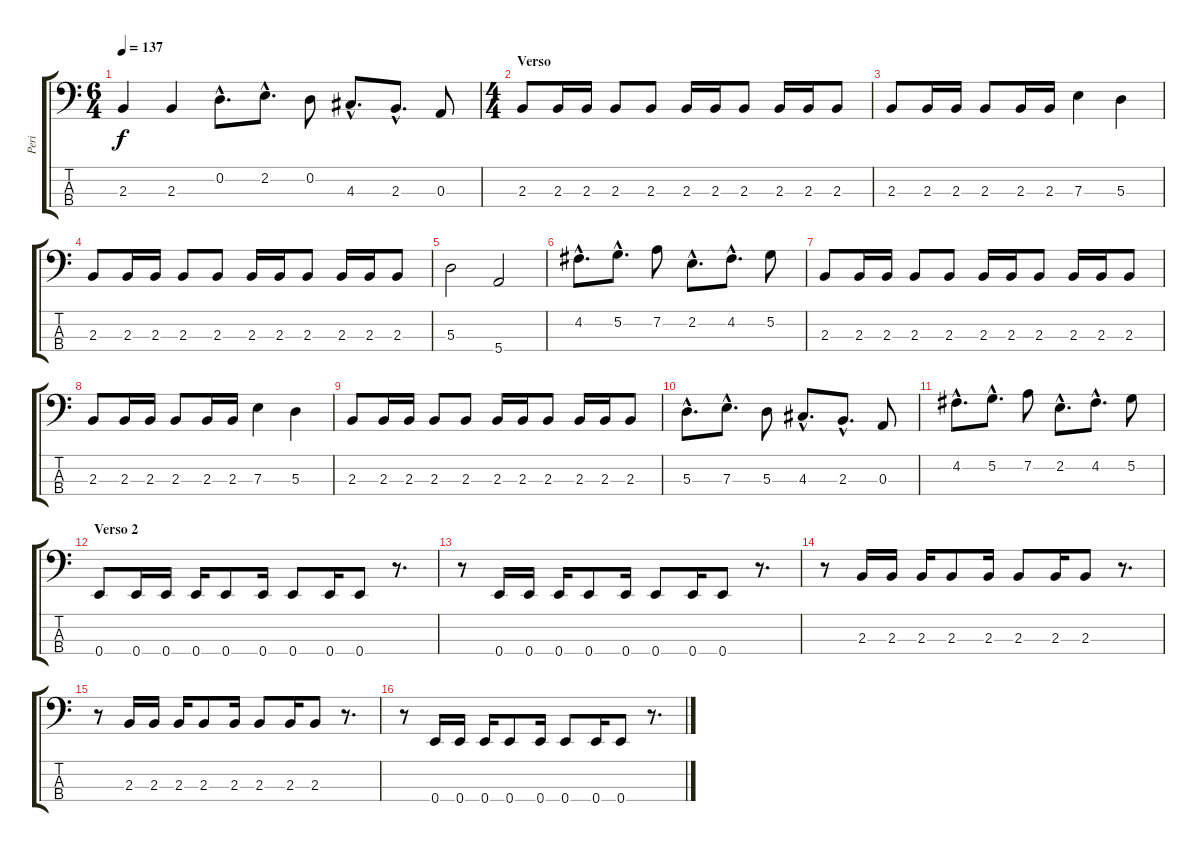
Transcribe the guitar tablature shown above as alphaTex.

\track ("Peri" "Peri") {instrument electricbassfinger}
\staff {score tabs}
\tuning (G2 D2 A1 E1) {hide}
\ts (6 4)
\tempo 137
\clef f4
\ks c
2.3.4{dy f} 2.3.4 0.2{hac}.8{d} 2.2{hac}.8{d} 0.2.8 4.3{hac}.8{d} 2.3{hac}.8{d} 0.3.8 |
\ts (4 4)
\section ("" "Verso")
2.3.8 2.3.16 2.3.16 2.3.8 2.3.8 2.3.16 2.3.16 2.3.8 2.3.16 2.3.16 2.3.8 |
2.3.8 2.3.16 2.3.16 2.3.8 2.3.16 2.3.16 7.3.4 5.3.4 |
2.3.8 2.3.16 2.3.16 2.3.8 2.3.8 2.3.16 2.3.16 2.3.8 2.3.16 2.3.16 2.3.8 |
5.3.2 5.4.2 |
4.2{hac}.8{d} 5.2{hac}.8{d} 7.2.8 2.2{hac}.8{d} 4.2{hac}.8{d} 5.2.8 |
2.3.8 2.3.16 2.3.16 2.3.8 2.3.8 2.3.16 2.3.16 2.3.8 2.3.16 2.3.16 2.3.8 |
2.3.8 2.3.16 2.3.16 2.3.8 2.3.16 2.3.16 7.3.4 5.3.4 |
2.3.8 2.3.16 2.3.16 2.3.8 2.3.8 2.3.16 2.3.16 2.3.8 2.3.16 2.3.16 2.3.8 |
5.3{hac}.8{d} 7.3{hac}.8{d} 5.3.8 4.3{hac}.8{d} 2.3{hac}.8{d} 0.3.8 |
4.2{hac}.8{d} 5.2{hac}.8{d} 7.2.8 2.2{hac}.8{d} 4.2{hac}.8{d} 5.2.8 |
\section ("" "Verso 2")
0.4.8 0.4.16 0.4.16 0.4.16 0.4.8 0.4.16 0.4.8 0.4.16 0.4.8 r.8{d} |
r.8 0.4.16 0.4.16 0.4.16 0.4.8 0.4.16 0.4.8 0.4.16 0.4.8 r.8{d} |
r.8 2.3.16 2.3.16 2.3.16 2.3.8 2.3.16 2.3.8 2.3.16 2.3.8 r.8{d} |
r.8 2.3.16 2.3.16 2.3.16 2.3.8 2.3.16 2.3.8 2.3.16 2.3.8 r.8{d} |
r.8 0.4.16 0.4.16 0.4.16 0.4.8 0.4.16 0.4.8 0.4.16 0.4.8 r.8{d}
